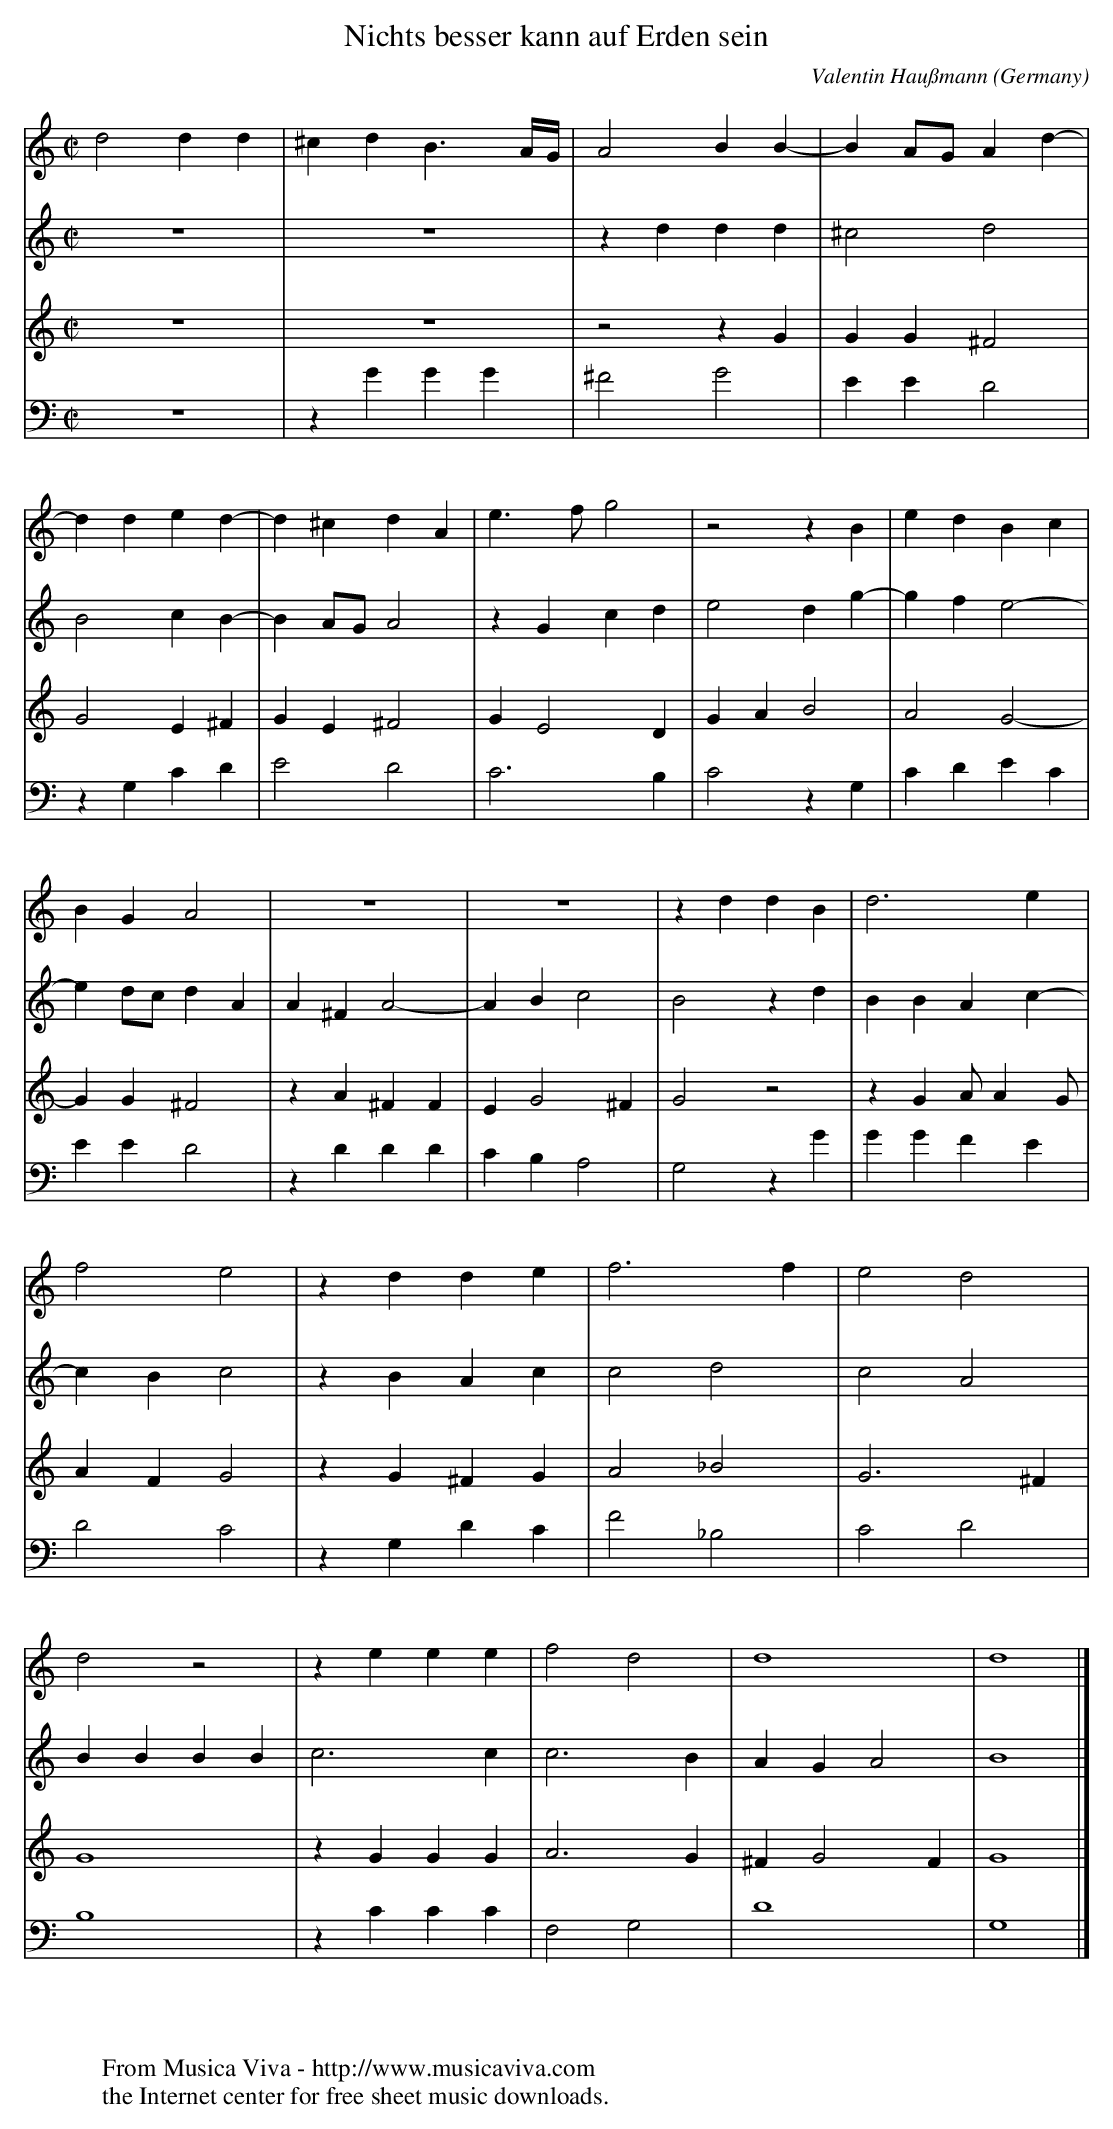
X:1
T:Nichts besser kann auf Erden sein
C:Valentin Hau\ssmann
O:Germany
M:C|
L:1/4
K:Gmix
V:1
d2dd|^cd B3/2A//G//|A2BB-|BA/G/Ad-|dded-|d^cdA|e3/2f/g2|z2zB|edBc|BGA2|z4|z4|zddB|d3e|f2e2|zdde|f3f|e2d2|d2z2|zeee|f2d2|d4|d4|]
V:2
z4|z4|zddd|^c2d2|B2cB-|BA/G/A2|zGcd|e2dg-|gfe2-|ed/c/dA|A^FA2-|ABc2|B2zd|BBAc-|cBc2|zBAc|c2d2|c2A2|BBBB|c3c|c3B|AGA2|B4|]
V:3
z4|z4|z2zG|GG^F2|G2E^F|GE^F2|GE2D|GAB2|A2G2-|GG^F2|zA^FF|EG2^F|G2z2|zGA/AG/|AFG2|zG^FG|A2_B2|G3^F|G4|zGGG|A3G|^FG2F|G4|]
V:4
z4|zGGG|^F2G2|EED2|zG,CD|E2D2|C3B,|C2zG,|CDEC|EED2|zDDD|CB,A,2|G,2zG|GGFE|D2C2|zG,DC|F2_B,2|C2D2|B,4|zCCC|F,2G,2|D4|G,4|]
W:
W:
W:  From Musica Viva - http://www.musicaviva.com
W:  the Internet center for free sheet music downloads.
